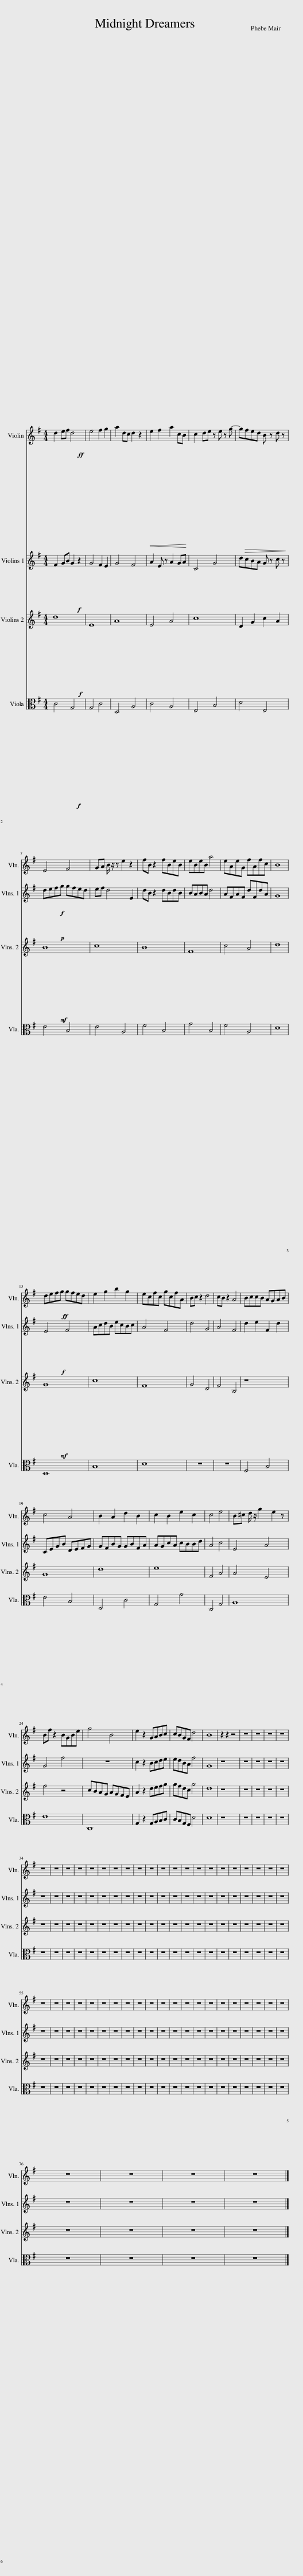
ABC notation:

X:1
%%score 1 2 3 4
L:1/8
M:4/4
I:linebreak $
K:G
V:1 treble
V:2 treble
V:3 treble
V:4 alto
V:1
!ff! d2 ef d4 | e4 f2 g2 | a2 dc d2 z2 |!<(! e2 f2 a2 cB!<)! | c2 de z e z g- | %5
 g!>(!fed B z d z!>)! |$ E4 F4 | GA B/ z/ z e2 z2 | fB z2 fBeB | eBeB a4 | %10
 eAeG fAfc | B8 |$!ff! defg gfed | e2 g2 b2 g2 | ecfc gcfA | %15
 Bc z2 d4 | cB z2 A4 | BccB AGAB |$ c4 A4 | B2 A2 d2 B2 | %20
 c2 B2 e2 c2 | c4 e4 | B^c d/ z/ g2 e2 z |$ Bf z2 BGBe | g4 B4 | %25
 e2 z2 GABc | cBGF d4 | B8 | z2 z2 z4 | z8 | %30
 z8 | z8 | z8 |$ z8 | z8 | %35
 z8 | z8 | z8 | z8 | z8 | %40
 z8 | z8 | z8 | z8 | z8 | %45
 z8 | z8 | z8 | z8 | z8 | %50
 z8 | z8 | z8 | z8 |$ z8 | %55
 z8 | z8 | z8 | z8 | z8 | %60
 z8 | z8 | z8 | z8 | z8 | %65
 z8 | z8 | z8 | z8 | z8 | %70
 z8 | z8 | z8 | z8 | z8 |$ %75
 z8 | z8 | z8 | z8 |] %79
V:2
!f! F2 GB G2 z2 | G4 F2 E2 | G4 F4 | A2 E z A2 GA | C4 G4 | %5
 dcBA G z c z |$!p!!f! defg gfed | ef d4 E2 | dB z2 dBdB | BABA d4 | %10
 AFAF dFdA | G8 |$!f! E4 F4 | AcdB ecBc | A4 F4 | %15
 d4 G4 | A4 F4 | d2 e2 F2 d2 |$ CEGB DEFG | GFBG GBFA | %20
 AGcA cBBd | A4 c4 | E4 A4 |$ G4 f4 | z8 | %25
 c2 z2 Bcde | edBA f4 | G8 | z8 | z8 | %30
 z8 | z8 | z8 |$ z8 | z8 | %35
 z8 | z8 | z8 | z8 | z8 | %40
 z8 | z8 | z8 | z8 | z8 | %45
 z8 | z8 | z8 | z8 | z8 | %50
 z8 | z8 | z8 | z8 |$ z8 | %55
 z8 | z8 | z8 | z8 | z8 | %60
 z8 | z8 | z8 | z8 | z8 | %65
 z8 | z8 | z8 | z8 | z8 | %70
 z8 | z8 | z8 | z8 | z8 |$ %75
 z8 | z8 | z8 | z8 |] %79
V:3
!f! d8 | E8 | A8 | E4 A4 | c8 | %5
 D2 G2 c2 A2 |$!mf! B8 | c8 | B8 | F8 | %10
 c4 A4 | d8 |$!mf! G8 | c8 | F8 | %15
 G4 D4 | F4 B,4 | z8 |$ G8 | d8 | %20
 e8 | F4 A4 | A4 E4 |$ f4 z4 | cBAG AGFE | %25
 A2 z2 defg | gfdc g4 | d8 | z8 | z8 | %30
 z8 | z8 | z8 |$ z8 | z8 | %35
 z8 | z8 | z8 | z8 | z8 | %40
 z8 | z8 | z8 | z8 | z8 | %45
 z8 | z8 | z8 | z8 | z8 | %50
 z8 | z8 | z8 | z8 |$ z8 | %55
 z8 | z8 | z8 | z8 | z8 | %60
 z8 | z8 | z8 | z8 | z8 | %65
 z8 | z8 | z8 | z8 | z8 | %70
 z8 | z8 | z8 | z8 | z8 |$ %75
 z8 | z8 | z8 | z8 |] %79
V:4
!f! C4 G,4 | G,4 C4 | D,4 A,4 | C4 A,4 | E,4 B,4 | %5
 D4 E,4 |$ E4 B,4 | E4 A,4 | F4 B,4 | G4 B,4 | %10
 F4 A,4 | D8 |$ D,8 | B,8 | D8 | %15
 z8 | z8 | F,4 B,4 |$ E4 B,4 | D,4 C4 | %20
 G,4 G4 | C,4 G,4 | A,8 |$ E8 | C,8 | %25
 G,2 z2 G,A,B,C | CB,G,F, D4 | D8 | z8 | z8 | %30
 z8 | z8 | z8 |$ z8 | z8 | %35
 z8 | z8 | z8 | z8 | z8 | %40
 z8 | z8 | z8 | z8 | z8 | %45
 z8 | z8 | z8 | z8 | z8 | %50
 z8 | z8 | z8 | z8 |$ z8 | %55
 z8 | z8 | z8 | z8 | z8 | %60
 z8 | z8 | z8 | z8 | z8 | %65
 z8 | z8 | z8 | z8 | z8 | %70
 z8 | z8 | z8 | z8 | z8 |$ %75
 z8 | z8 | z8 | z8 |] %79
